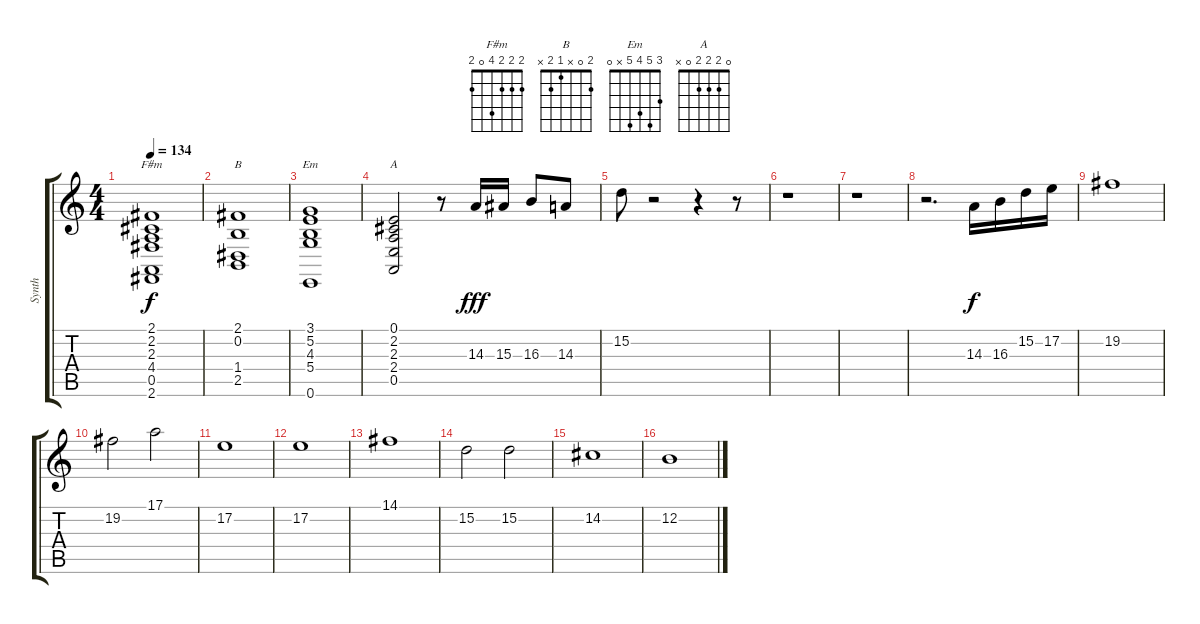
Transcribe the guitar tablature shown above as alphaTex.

\track ("Synth" "Synth") {instrument stringensemble2}
\staff {score tabs}
\tuning (E4 B3 G3 D3 A2 E2) {hide}
\chord ("F#m" 2 2 2 4 0 2)
\chord ("B" 2 0 x 1 2 x)
\chord ("Em" 3 5 4 5 x 0)
\chord ("A" 0 2 2 2 0 x)
\ts (4 4)
\tempo 134
\clef g2
\ks c
(2.1 2.2 2.3 4.4 0.5 2.6).1{ch "F#m" dy f} |
(2.1 0.2 1.4 2.5).1{ch "B"} |
(3.1 5.2 4.3 5.4 0.6).1{ch "Em"} |
(0.1 2.2 2.3 2.4 0.5).2{ch "A"} r.8 14.3.16{dy fff} 15.3.16 16.3.8 14.3.8 |
15.2.8 r.2 r.4 r.8 |
r.1 |
r.1 |
r.2{d} 14.3.16{dy f} 16.3.16 15.2.16 17.2.16 |
19.2.1 |
19.2.2 17.1.2 |
17.2.1 |
17.2.1 |
14.1.1 |
15.2.2 15.2.2 |
14.2.1 |
12.2.1
